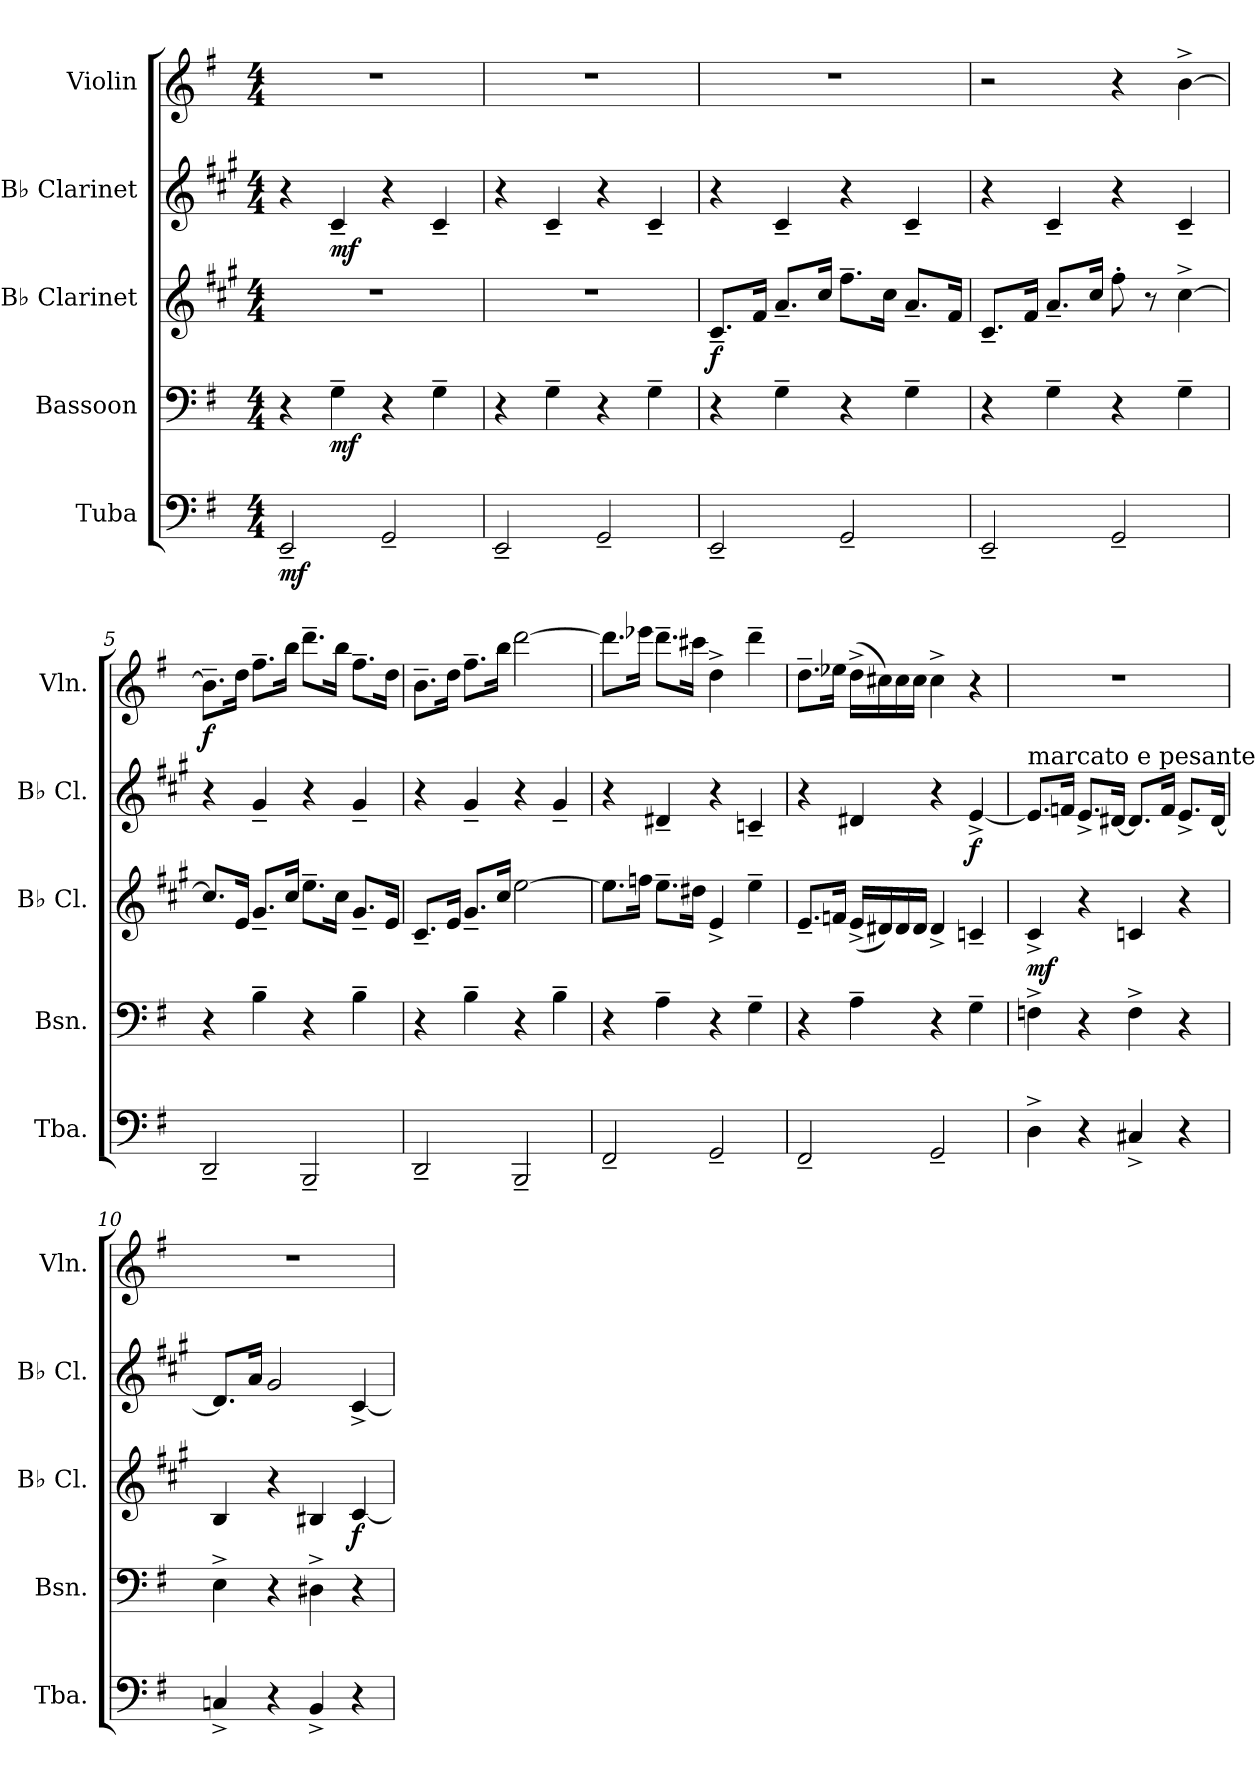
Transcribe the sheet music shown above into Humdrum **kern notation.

**kern	**dynam	**kern	**dynam	**kern	**dynam	**kern	**dynam	**kern	**dynam
*part5	*part5	*part4	*part4	*part3	*part3	*part2	*part2	*part1	*part1
*staff5	*staff5	*staff4	*staff4	*staff3	*staff3	*staff2	*staff2	*staff1	*staff1
*I"Tuba	*	*I"Bassoon	*	*I"B♭ Clarinet	*	*I"B♭ Clarinet	*	*I"Violin	*
*I'Tba.	*	*I'Bsn.	*	*I'B♭ Cl.	*	*I'B♭ Cl.	*	*I'Vln.	*
*clefF4	*	*clefF4	*	*clefG2	*	*clefG2	*	*clefG2	*
*	*	*	*	*ITrd1c2	*	*ITrd1c2	*	*	*
*k[f#]	*	*k[f#]	*	*k[f#]	*	*k[f#]	*	*k[f#]	*
*M4/4	*	*M4/4	*	*M4/4	*	*M4/4	*	*M4/4	*
*MM100	*	*MM100	*	*MM100	*	*MM100	*	*MM100	*
=1	=1	=1	=1	=1	=1	=1	=1	=1	=1
!	!LO:DY:b	!	!	!	!	!	!	!	!
2EE~/	mf	4r	.	1r	.	4r	.	1r	.
!	!	!	!LO:DY:b	!	!	!	!LO:DY:b	!	!
.	.	4G~\	mf	.	.	4B~/	mf	.	.
2GG~/	.	4r	.	.	.	4r	.	.	.
.	.	4G~\	.	.	.	4B~/	.	.	.
=2	=2	=2	=2	=2	=2	=2	=2	=2	=2
2EE~/	.	4r	.	1r	.	4r	.	1r	.
.	.	4G~\	.	.	.	4B~/	.	.	.
2GG~/	.	4r	.	.	.	4r	.	.	.
.	.	4G~\	.	.	.	4B~/	.	.	.
=3	=3	=3	=3	=3	=3	=3	=3	=3	=3
!	!	!	!	!	!LO:DY:b	!	!	!	!
2EE~/	.	4r	.	8.B~/L	f	4r	.	1r	.
.	.	.	.	16e/Jk	.	.	.	.	.
.	.	4G~\	.	8.g~/L	.	4B~/	.	.	.
.	.	.	.	16b/Jk	.	.	.	.	.
2GG~/	.	4r	.	8.ee~\L	.	4r	.	.	.
.	.	.	.	16b\Jk	.	.	.	.	.
.	.	4G~\	.	8.g~/L	.	4B~/	.	.	.
.	.	.	.	16e/Jk	.	.	.	.	.
=4	=4	=4	=4	=4	=4	=4	=4	=4	=4
2EE~/	.	4r	.	8.B~/L	.	4r	.	2r	.
.	.	.	.	16e/Jk	.	.	.	.	.
.	.	4G~\	.	8.g~/L	.	4B~/	.	.	.
.	.	.	.	16b/Jk	.	.	.	.	.
2GG~/	.	4r	.	8ee'\	.	4r	.	4r	.
.	.	.	.	8r	.	.	.	.	.
.	.	4G~\	.	[4b^\	.	4B~/	.	[4b^\	.
=5	=5	=5	=5	=5	=5	=5	=5	=5	=5
!	!	!	!	!	!	!	!	!	!LO:DY:b
2DD~/	.	4r	.	8.b/L]	.	4r	.	8.b~\L]	f
.	.	.	.	16d/Jk	.	.	.	16dd\Jk	.
.	.	4B~\	.	8.f#~/L	.	4f#~/	.	8.ff#~\L	.
.	.	.	.	16b/Jk	.	.	.	16bb\Jk	.
2BBB~/	.	4r	.	8.dd~\L	.	4r	.	8.ddd~\L	.
.	.	.	.	16b\Jk	.	.	.	16bb\Jk	.
.	.	4B~\	.	8.f#~/L	.	4f#~/	.	8.ff#~\L	.
.	.	.	.	16d/Jk	.	.	.	16dd\Jk	.
!!LO:LB:g=z
=6	=6	=6	=6	=6	=6	=6	=6	=6	=6
2DD~/	.	4r	.	8.B~/L	.	4r	.	8.b~\L	.
.	.	.	.	16d/Jk	.	.	.	16dd\Jk	.
.	.	4B~\	.	8.f#~/L	.	4f#~/	.	8.ff#~\L	.
.	.	.	.	16b/Jk	.	.	.	16bb\Jk	.
2BBB~/	.	4r	.	[2dd\	.	4r	.	[2ddd\	.
.	.	4B~\	.	.	.	4f#~/	.	.	.
=7	=7	=7	=7	=7	=7	=7	=7	=7	=7
2FF#~/	.	4r	.	8.dd\L]	.	4r	.	8.ddd\L]	.
.	.	.	.	16ee-X\Jk	.	.	.	16eee-X\Jk	.
.	.	4A~\	.	8.dd~\L	.	4c#X~/	.	8.ddd~\L	.
.	.	.	.	16cc#X\Jk	.	.	.	16ccc#X\Jk	.
2GG~/	.	4r	.	4d^/	.	4r	.	4dd^\	.
.	.	4G~\	.	4dd~\	.	4B-X~/	.	4ddd~\	.
=8	=8	=8	=8	=8	=8	=8	=8	=8	=8
2FF#~/	.	4r	.	8.d~/L	.	4r	.	8.dd~\L	.
.	.	.	.	16e-X/Jk	.	.	.	16ee-X\Jk	.
.	.	4A~\	.	(16d^/LL	.	4c#X/	.	(16dd^\LL	.
.	.	.	.	16c#X/)	.	.	.	16cc#X\)	.
.	.	.	.	16c#/	.	.	.	16cc#\	.
.	.	.	.	16c#/JJ	.	.	.	16cc#\JJ	.
2GG~/	.	4r	.	4c#^/	.	4r	.	4cc#^\	.
!	!	!	!	!	!	!	!LO:DY:b	!	!
.	.	4G~\	.	4B-X~/	.	[4d^/	f	4r	.
=9	=9	=9	=9	=9	=9	=9	=9	=9	=9
!	!	!	!	!	!	!LO:TX:a:t=marcato e pesante	!	!	!
!	!	!	!	!	!LO:DY:b	!	!	!	!
4D^\	.	4Fn^\	.	4B^/	mf	8.d/L]	.	1r	.
.	.	.	.	.	.	16e-X/Jk	.	.	.
4r	.	4r	.	4r	.	8.d^/L	.	.	.
.	.	.	.	.	.	[16c#X/Jk	.	.	.
4C#X^/	.	4F^\	.	4B-X/	.	8.c#/L]	.	.	.
.	.	.	.	.	.	16e-/Jk	.	.	.
4r	.	4r	.	4r	.	8.d^/L	.	.	.
.	.	.	.	.	.	[16c#/Jk	.	.	.
!!LO:PB:g=z
=10	=10	=10	=10	=10	=10	=10	=10	=10	=10
4Cn^/	.	4E^\	.	4A/	.	8.c#/L]	.	1r	.
.	.	.	.	.	.	16g/Jk	.	.	.
4r	.	4r	.	4r	.	2f#/	.	.	.
4BB^/	.	4D#X^\	.	4A#X/	.	.	.	.	.
!	!	!	!	!	!LO:DY:b	!	!	!	!
4r	.	4r	.	[4B/	f	[4B^/	.	.	.
=	=	=	=	=	=	=	=	=	=
*-	*-	*-	*-	*-	*-	*-	*-	*-	*-
